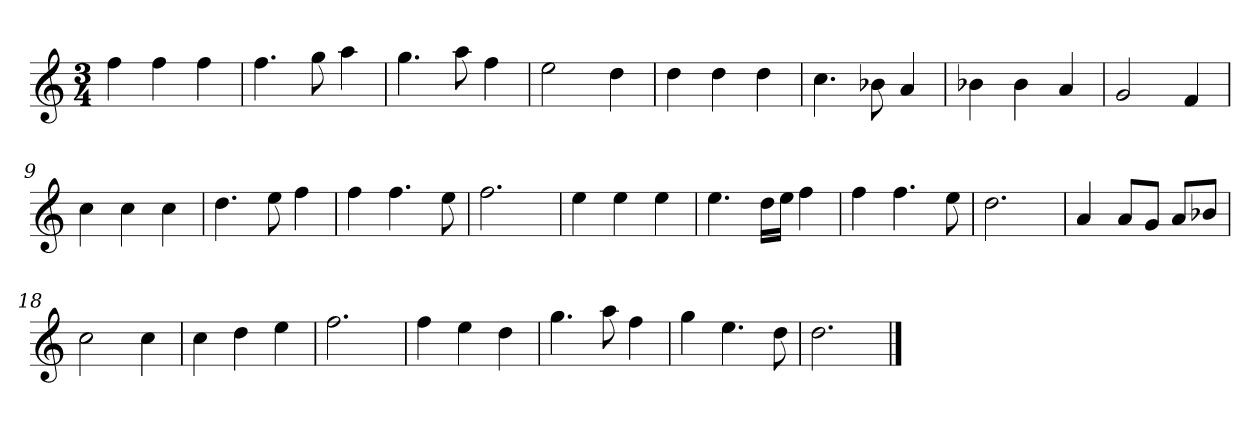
**kern
*part1
*staff1
*k[]
*M3/4
*MM120
=1
4ff
4ff
4ff
=2
4.ff
8gg
4aa
=3
4.gg
8aa
4ff
=4
2ee
4dd
=5
4dd
4dd
4dd
=6
4.cc
8b-X
4a
=7
4b-X
4b-
4a
=8
2g
4f
=9
4cc
4cc
4cc
=10
4.dd
8ee
4ff
=11
4ff
4.ff
8ee
=12
2.ff
=13
4ee
4ee
4ee
=14
4.ee
16ddLL
16eeJJ
4ff
=15
4ff
4.ff
8ee
=16
2.dd
=17
4a
8aL
8gJ
8aL
8b-XJ
=18
2cc
4cc
=19
4cc
4dd
4ee
=20
2.ff
=21
4ff
4ee
4dd
=22
4.gg
8aa
4ff
=23
4gg
4.ee
8dd
=24
2.dd
==
*-
